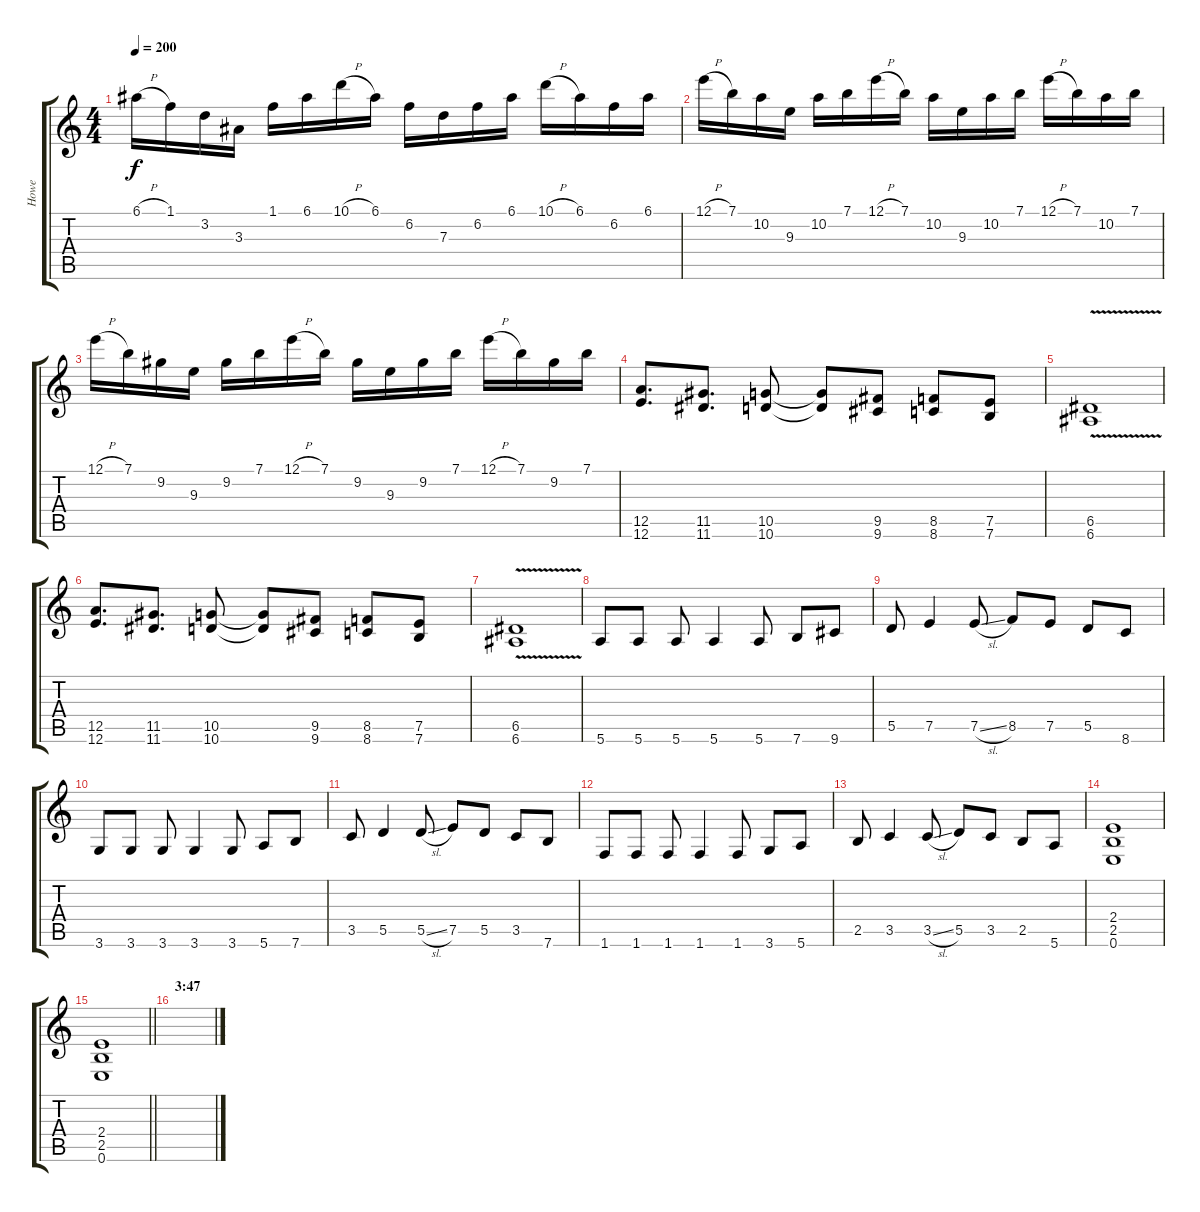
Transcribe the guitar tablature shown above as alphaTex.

\track ("Howe" "Howe") {instrument distortionguitar}
\staff {score tabs}
\tuning (E4 B3 G3 D3 A2 E2) {hide}
\ts (4 4)
\tempo 200
\clef g2
\ks c
6.1{h}.16{dy f} 1.1.16 3.2.16 3.3.16 1.1.16 6.1.16 10.1{h}.16 6.1.16 6.2.16 7.3.16 6.2.16 6.1.16 10.1{h}.16 6.1.16 6.2.16 6.1.16 |
12.1{h}.16 7.1.16 10.2.16 9.3.16 10.2.16 7.1.16 12.1{h}.16 7.1.16 10.2.16 9.3.16 10.2.16 7.1.16 12.1{h}.16 7.1.16 10.2.16 7.1.16 |
12.1{h}.16 7.1.16 9.2.16 9.3.16 9.2.16 7.1.16 12.1{h}.16 7.1.16 9.2.16 9.3.16 9.2.16 7.1.16 12.1{h}.16 7.1.16 9.2.16 7.1.16 |
(12.5 12.6).8{d} (11.5 11.6).8{d} (10.5 10.6).8 (10.5{t} 10.6{t}).8 (9.5 9.6).8 (8.5 8.6).8 (7.5 7.6).8 |
(6.5{v} 6.6).1 |
(12.5 12.6).8{d} (11.5 11.6).8{d} (10.5 10.6).8 (10.5{t} 10.6{t}).8 (9.5 9.6).8 (8.5 8.6).8 (7.5 7.6).8 |
(6.5{v} 6.6).1 |
5.6.8 5.6.8 5.6.8 5.6.4 5.6.8 7.6.8 9.6.8 |
5.5.8 7.5.4 7.5{sl}.8 8.5.8 7.5.8 5.5.8 8.6.8 |
3.6.8 3.6.8 3.6.8 3.6.4 3.6.8 5.6.8 7.6.8 |
3.5.8 5.5.4 5.5{sl}.8 7.5.8 5.5.8 3.5.8 7.6.8 |
1.6.8 1.6.8 1.6.8 1.6.4 1.6.8 3.6.8 5.6.8 |
2.5.8 3.5.4 3.5{sl}.8 5.5.8 3.5.8 2.5.8 5.6.8 |
(2.4 2.5 0.6).1 |
\barLineRight lightlight
(2.4 2.5 0.6).1 |
\section ("" "3:47")
